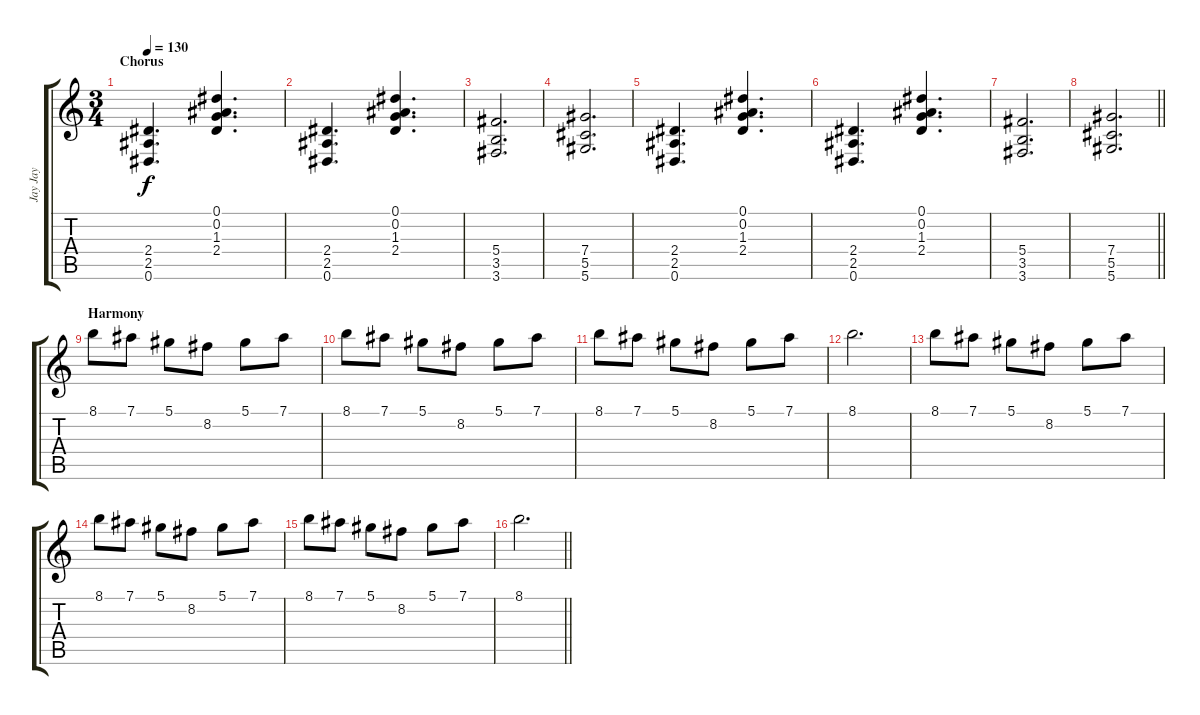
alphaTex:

\track ("Jay Jay" "Jay Jay") {instrument distortionguitar}
\staff {score tabs}
\tuning (Eb4 Bb3 Gb3 Db3 Ab2 Eb2) {hide}
\ts (3 4)
\section ("" "Chorus")
\tempo 130
\clef g2
\ks c
(2.4 2.5 0.6).4{d dy f} (0.1 0.2 1.3 2.4).4{d} |
(2.4 2.5 0.6).4{d} (0.1 0.2 1.3 2.4).4{d} |
(5.4 3.5 3.6).2{d} |
(7.4 5.5 5.6).2{d} |
(2.4 2.5 0.6).4{d} (0.1 0.2 1.3 2.4).4{d} |
(2.4 2.5 0.6).4{d} (0.1 0.2 1.3 2.4).4{d} |
(5.4 3.5 3.6).2{d} |
\barLineRight lightlight
(7.4 5.5 5.6).2{d} |
\section ("" "Harmony")
8.1.8 7.1.8 5.1.8 8.2.8 5.1.8 7.1.8 |
8.1.8 7.1.8 5.1.8 8.2.8 5.1.8 7.1.8 |
8.1.8 7.1.8 5.1.8 8.2.8 5.1.8 7.1.8 |
8.1.2{d} |
8.1.8 7.1.8 5.1.8 8.2.8 5.1.8 7.1.8 |
8.1.8 7.1.8 5.1.8 8.2.8 5.1.8 7.1.8 |
8.1.8 7.1.8 5.1.8 8.2.8 5.1.8 7.1.8 |
\barLineRight lightlight
8.1.2{d}
